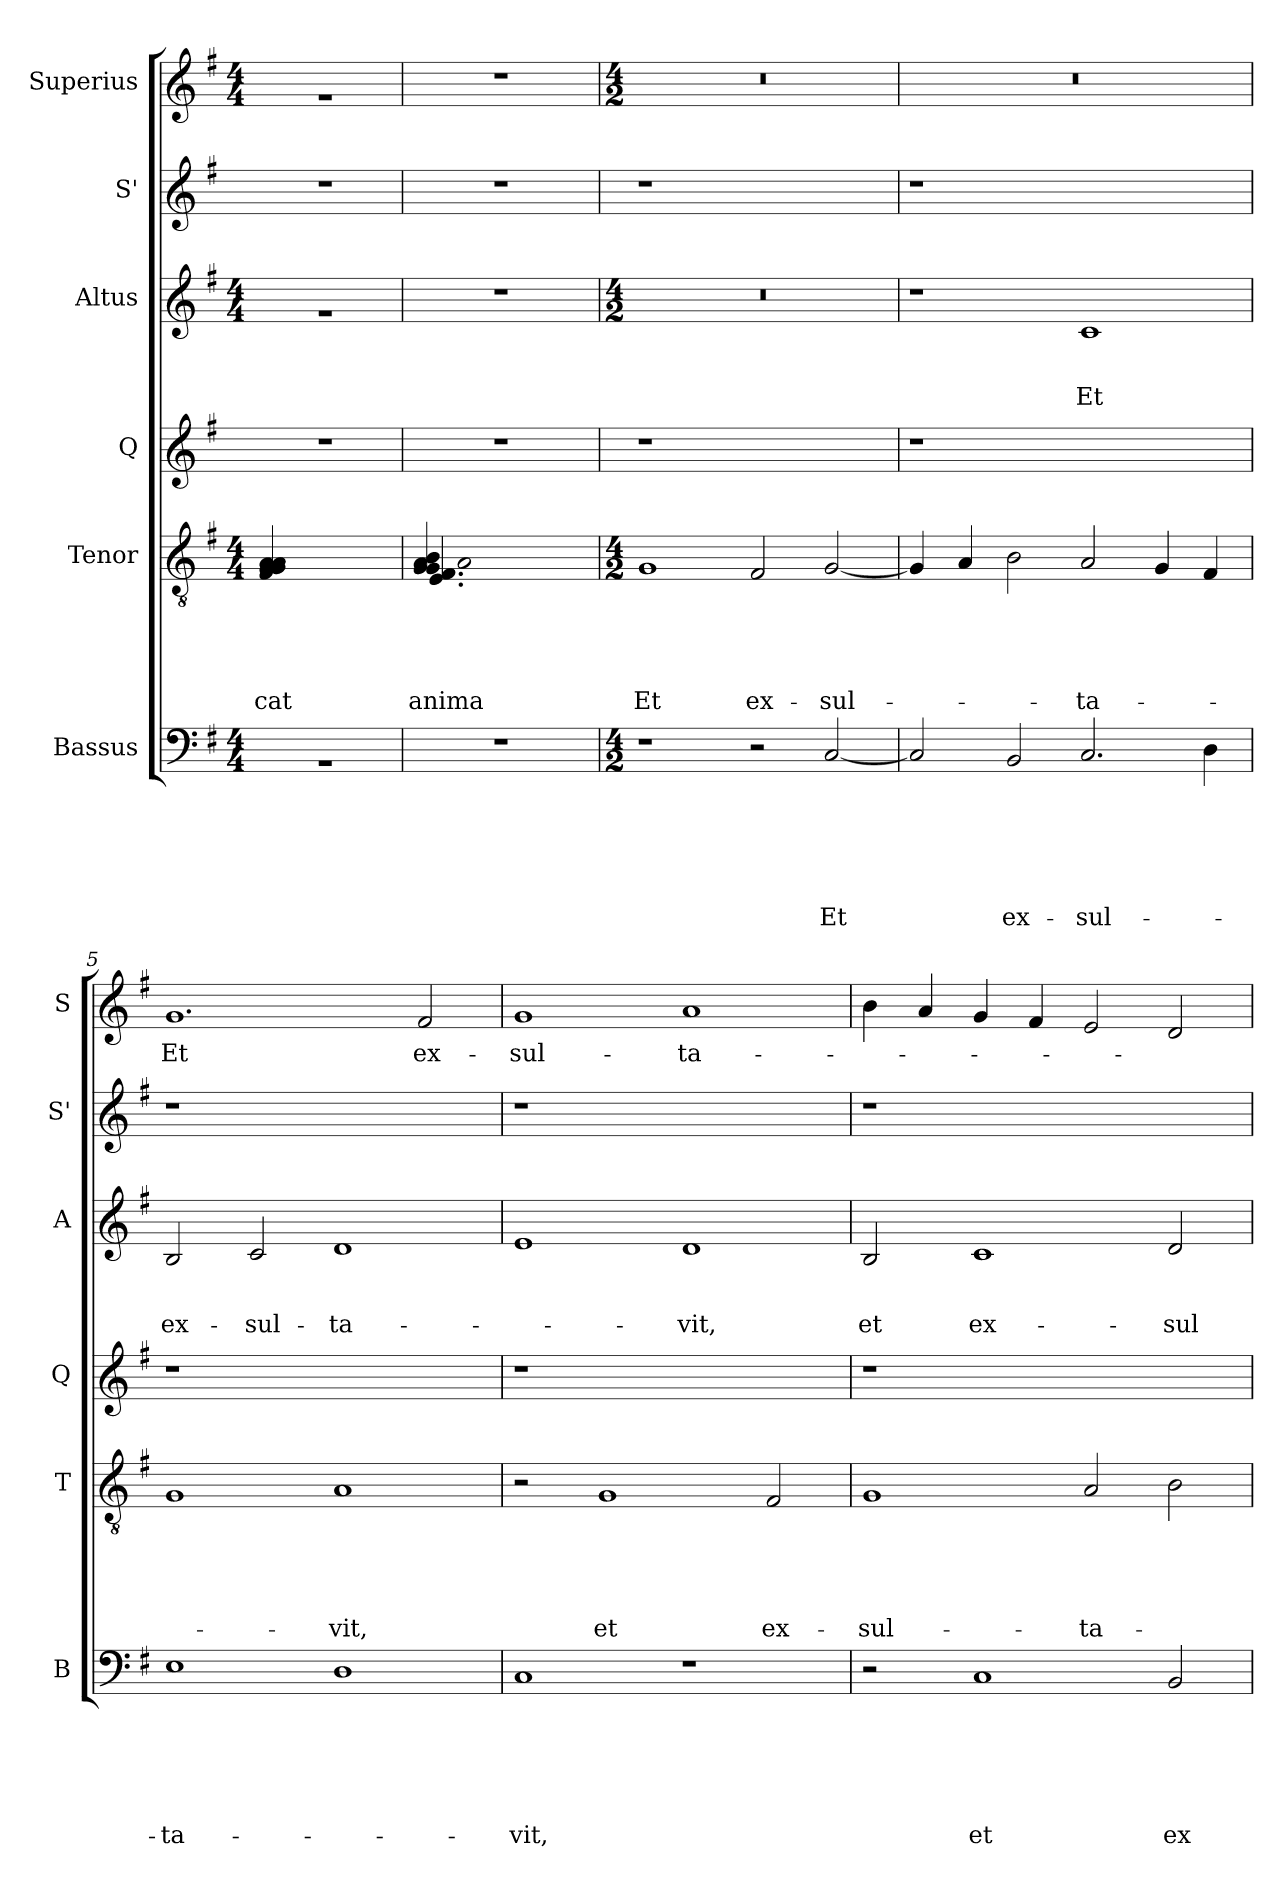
**kern	**text	**text	**text	**text	**text	**text	**kern	**text	**text	**text	**text	**text	**kern	**kern	**text	**text	**text	**kern	**kern	**text
*part6	*part6	*part6	*part6	*part6	*part6	*part6	*part5	*part5	*part5	*part5	*part5	*part5	*part4	*part3	*part3	*part3	*part3	*part2	*part1	*part1
*staff6	*staff6	*staff6	*staff6	*staff6	*staff6	*staff6	*staff5	*staff5	*staff5	*staff5	*staff5	*staff5	*staff4	*staff3	*staff3	*staff3	*staff3	*staff2	*staff1	*staff1
*I"Bassus	*	*	*	*	*	*	*I"Tenor	*	*	*	*	*	*I"Q	*I"Altus	*	*	*	*I"S'	*I"Superius	*
*I'B	*	*	*	*	*	*	*I'T	*	*	*	*	*	*I'Q	*I'A	*	*	*	*I'S'	*I'S	*
*clefF4	*	*	*	*	*	*	*clefGv2	*	*	*	*	*	*clefG2	*clefG2	*	*	*	*clefG2	*clefG2	*
*k[f#]	*	*	*	*	*	*	*k[f#]	*	*	*	*	*	*k[f#]	*k[f#]	*	*	*	*k[f#]	*k[f#]	*
*G:	*	*	*	*	*	*	*G:	*	*	*	*	*	*G:	*G:	*	*	*	*G:	*G:	*
*M4/4	*	*	*	*	*	*	*M4/4	*	*	*	*	*	*	*M4/4	*	*	*	*	*M4/4	*
=1	=1	=1	=1	=1	=1	=1	=1	=1	=1	=1	=1	=1	=1	=1	=1	=1	=1	=1	=1	=1
!LO:N:vis=1	!	!	!	!	!	!	!LO:N:n=1:head=solid	!	!	!	!	!	!	!	!	!	!	!	!	!
!	!	!	!	!	!	!	!LO:N:n=2:head=solid	!	!	!	!	!	!	!	!	!	!	!	!	!
!	!	!	!	!	!	!	!LO:N:n=3:head=solid	!	!	!	!	!	!	!	!	!	!	!	!	!
!	!	!	!	!	!	!	!LO:N:n=4:head=solid	!	!	!	!	!	!	!	!	!	!	!	!	!
!	!	!	!	!	!	!	!LO:N:n=5:head=solid	!	!	!	!	!	!	!	!	!	!	!	!	!
!	!	!	!	!	!	!	!LO:N:n=6:head=solid	!	!	!	!	!LO:LY:b	!	!LO:N:vis=1	!	!	!	!	!LO:N:vis=1	!
1rC	.	.	.	.	.	.	(<4F#/ 4G/ 4G/ 4A/ 4A/ 4A/	.	.	.	.	-cat	1r	1ra	.	.	.	1r	1ra	.
.	.	.	.	.	.	.	2.ryy	.	.	.	.	.	.	.	.	.	.	.	.	.
=2	=2	=2	=2	=2	=2	=2	=2	=2	=2	=2	=2	=2	=2	=2	=2	=2	=2	=2	=2	=2
!	!	!	!	!	!	!	!LO:N:n=1:head=solid	!	!	!	!	!	!	!	!	!	!	!	!	!
!	!	!	!	!	!	!	!LO:N:n=2:head=solid	!	!	!	!	!	!	!	!	!	!	!	!	!
!	!	!	!	!	!	!	!LO:N:n=3:head=solid	!	!	!	!	!	!	!	!	!	!	!	!	!
*	*	*	*	*	*	*	*^	*	*	*	*	*	*	*	*	*	*	*	*	*
!	!	!	!	!	!	!	!LO:N:n=4:head=solid	!LO:N:n=1:head=solid	!	!	!	!	!LO:LY:b	!	!	!	!	!	!	!	!
*	*	*	*	*	*	*	*	*^	*	*	*	*	*	*	*	*	*	*	*	*	*
!	!	!	!	!	!	!	!	!LO:N:n=2:head=solid	!LO:N:head=open	!	!	!	!	!LO:LY:b	!	!	!	!	!	!	!	!
!	!	!	!	!	!	!	!	!	!	!	!	!	!	!LO:LY:b	!	!	!	!	!	!	!	!
1r	.	.	.	.	.	.	4G/ 4G/ 4A/ 4B/	(4.E/ 4.F#/	1A	.	.	.	.	anima	1r	1r	.	.	.	1r	1r	.
.	.	.	.	.	.	.	2.ryy	.	.	.	.	.	.	.	.	.	.	.	.	.	.	.
.	.	.	.	.	.	.	.	2ryy	.	.	.	.	.	.	.	.	.	.	.	.	.	.
.	.	.	.	.	.	.	.	8ryy	.	.	.	.	.	.	.	.	.	.	.	.	.	.
*	*	*	*	*	*	*	*v	*v	*v	*	*	*	*	*	*	*	*	*	*	*	*	*
!!LO:LB:g=z
=3	=3	=3	=3	=3	=3	=3	=3	=3	=3	=3	=3	=3	=3	=3	=3	=3	=3	=3	=3	=3
*M4/2	*	*	*	*	*	*	*M4/2	*	*	*	*	*	*	*M4/2	*	*	*	*	*M4/2	*
*	*	*	*	*	*	*	*^	*	*	*	*	*	*	*	*	*	*	*	*	*
!	!	!	!	!	!	!	!	!	!	!	!	!	!LO:LY:b	!	!LO:N:vis=1	!	!	!	!	!LO:N:vis=1	!
*	*	*	*	*	*	*	*v	*v	*	*	*	*	*	*	*	*	*	*	*	*	*
1r	.	.	.	.	.	.	1G	.	.	.	.	Et	1r	0r	.	.	.	1r	0r	.
!	!	!	!	!	!	!	!	!	!	!	!	!LO:LY:b	!	!	!	!	!	!	!	!
2r	.	.	.	.	.	.	2F#/	.	.	.	.	ex-	1ryy	.	.	.	.	1ryy	.	.
!	!	!	!	!	!	!LO:LY:b	!	!	!	!	!	!LO:LY:b	!	!	!	!	!	!	!	!
[<2C/	.	.	.	.	.	Et	[<2G/	.	.	.	.	-sul-	.	.	.	.	.	.	.	.
=4	=4	=4	=4	=4	=4	=4	=4	=4	=4	=4	=4	=4	=4	=4	=4	=4	=4	=4	=4	=4
!	!	!	!	!	!	!	!	!	!	!	!	!	!	!	!	!	!	!	!LO:N:vis=1	!
2C/]	.	.	.	.	.	.	4G/]	.	.	.	.	.	1r	1r	.	.	.	1r	0r	.
.	.	.	.	.	.	.	4A/	.	.	.	.	.	.	.	.	.	.	.	.	.
!	!	!	!	!	!	!LO:LY:b	!	!	!	!	!	!	!	!	!	!	!	!	!	!
2BB/	.	.	.	.	.	ex-	2B\	.	.	.	.	.	.	.	.	.	.	.	.	.
!	!	!	!	!	!	!LO:LY:b	!	!	!	!	!	!LO:LY:b	!	!	!	!	!LO:LY:b	!	!	!
2.C/	.	.	.	.	.	-sul-	2A/	.	.	.	.	-ta-	1ryy	1c	.	.	Et	1ryy	.	.
.	.	.	.	.	.	.	4G/	.	.	.	.	.	.	.	.	.	.	.	.	.
4D\	.	.	.	.	.	.	4F#/	.	.	.	.	.	.	.	.	.	.	.	.	.
=5	=5	=5	=5	=5	=5	=5	=5	=5	=5	=5	=5	=5	=5	=5	=5	=5	=5	=5	=5	=5
!	!	!	!	!	!	!LO:LY:b	!	!	!	!	!	!	!	!	!	!	!LO:LY:b	!	!	!LO:LY:b
1E	.	.	.	.	.	-ta-	1G	.	.	.	.	.	1r	2B/	.	.	ex-	1r	1.g	Et
!	!	!	!	!	!	!	!	!	!	!	!	!	!	!	!	!	!LO:LY:b	!	!	!
.	.	.	.	.	.	.	.	.	.	.	.	.	.	2c/	.	.	-sul-	.	.	.
!	!	!	!	!	!	!	!	!	!	!	!	!LO:LY:b	!	!	!	!	!LO:LY:b	!	!	!
1D	.	.	.	.	.	.	1A	.	.	.	.	-vit,	1ryy	1d	.	.	-ta-	1ryy	.	.
!	!	!	!	!	!	!	!	!	!	!	!	!	!	!	!	!	!	!	!	!LO:LY:b
.	.	.	.	.	.	.	.	.	.	.	.	.	.	.	.	.	.	.	2f#/	ex-
=6	=6	=6	=6	=6	=6	=6	=6	=6	=6	=6	=6	=6	=6	=6	=6	=6	=6	=6	=6	=6
!	!	!	!	!	!	!LO:LY:b	!	!	!	!	!	!	!	!	!	!	!	!	!	!LO:LY:b
1C	.	.	.	.	.	-vit,	2r	.	.	.	.	.	1r	1e	.	.	.	1r	1g	-sul-
!	!	!	!	!	!	!	!	!	!	!	!	!LO:LY:b	!	!	!	!	!	!	!	!
.	.	.	.	.	.	.	1G	.	.	.	.	et	.	.	.	.	.	.	.	.
!	!	!	!	!	!	!	!	!	!	!	!	!	!	!	!	!	!LO:LY:b	!	!	!LO:LY:b
1r	.	.	.	.	.	.	.	.	.	.	.	.	1ryy	1d	.	.	-vit,	1ryy	1a	-ta-
!	!	!	!	!	!	!	!	!	!	!	!	!LO:LY:b	!	!	!	!	!	!	!	!
.	.	.	.	.	.	.	2F#/	.	.	.	.	ex-	.	.	.	.	.	.	.	.
=7	=7	=7	=7	=7	=7	=7	=7	=7	=7	=7	=7	=7	=7	=7	=7	=7	=7	=7	=7	=7
!	!	!	!	!	!	!	!	!	!	!	!	!LO:LY:b	!	!	!	!	!LO:LY:b	!	!	!
2r	.	.	.	.	.	.	1G	.	.	.	.	-sul-	1r	2B/	.	.	et	1r	4b\	.
.	.	.	.	.	.	.	.	.	.	.	.	.	.	.	.	.	.	.	4a/	.
!	!	!	!	!	!	!LO:LY:b	!	!	!	!	!	!	!	!	!	!	!LO:LY:b	!	!	!
1C	.	.	.	.	.	et	.	.	.	.	.	.	.	1c	.	.	ex-	.	4g/	.
.	.	.	.	.	.	.	.	.	.	.	.	.	.	.	.	.	.	.	4f#/	.
!	!	!	!	!	!	!	!	!	!	!	!	!LO:LY:b	!	!	!	!	!	!	!	!
.	.	.	.	.	.	.	2A/	.	.	.	.	-ta-	1ryy	.	.	.	.	1ryy	2e/	.
!	!	!	!	!	!	!LO:LY:b	!	!	!	!	!	!	!	!	!	!	!LO:LY:b	!	!	!
2BB/	.	.	.	.	.	ex-	2B\	.	.	.	.	.	.	2d/	.	.	-sul-	.	2d/	.
=	=	=	=	=	=	=	=	=	=	=	=	=	=	=	=	=	=	=	=	=
*-	*-	*-	*-	*-	*-	*-	*-	*-	*-	*-	*-	*-	*-	*-	*-	*-	*-	*-	*-	*-
